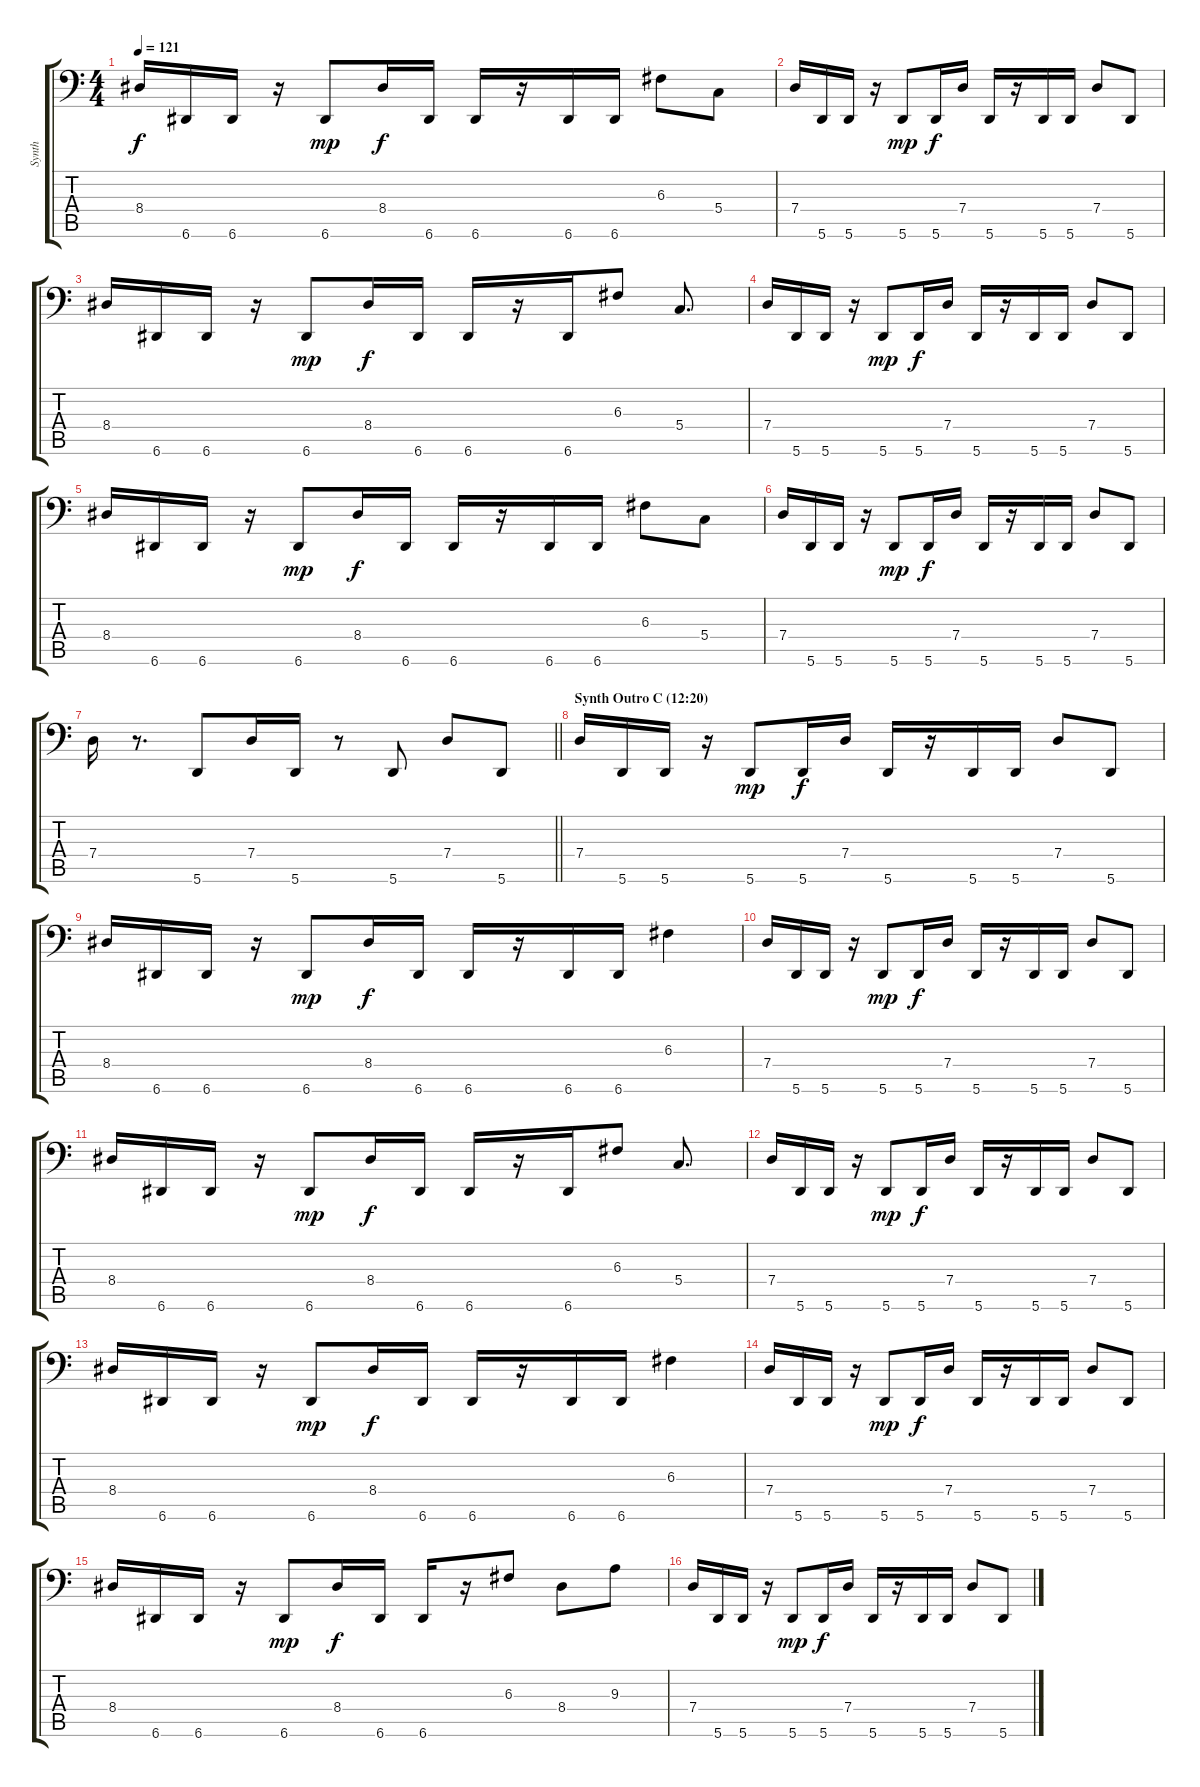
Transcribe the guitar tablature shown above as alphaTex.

\track ("Synth" "Synth") {instrument lead2sawtooth}
\staff {score tabs}
\tuning (A3 E3 C3 G2 D2 A1) {hide}
\ts (4 4)
\tempo 121
\clef f4
\ks c
8.4.16{dy f} 6.6.16 6.6.16 r.16 6.6.8{dy mp} 8.4.16{dy f} 6.6.16 6.6.16 r.16 6.6.16 6.6.16 6.3.8 5.4.8 |
7.4.16 5.6.16 5.6.16 r.16 5.6.8{dy mp} 5.6.16{dy f} 7.4.16 5.6.16 r.16 5.6.16 5.6.16 7.4.8 5.6.8 |
8.4.16 6.6.16 6.6.16 r.16 6.6.8{dy mp} 8.4.16{dy f} 6.6.16 6.6.16 r.16 6.6.16 6.3.8 5.4.8{d} |
7.4.16 5.6.16 5.6.16 r.16 5.6.8{dy mp} 5.6.16{dy f} 7.4.16 5.6.16 r.16 5.6.16 5.6.16 7.4.8 5.6.8 |
8.4.16 6.6.16 6.6.16 r.16 6.6.8{dy mp} 8.4.16{dy f} 6.6.16 6.6.16 r.16 6.6.16 6.6.16 6.3.8 5.4.8 |
7.4.16 5.6.16 5.6.16 r.16 5.6.8{dy mp} 5.6.16{dy f} 7.4.16 5.6.16 r.16 5.6.16 5.6.16 7.4.8 5.6.8 |
\barLineRight lightlight
7.4.16 r.8{d} 5.6.8 7.4.16 5.6.16 r.8 5.6.8 7.4.8 5.6.8 |
\section ("" "Synth Outro C (12:20)")
7.4.16 5.6.16 5.6.16 r.16 5.6.8{dy mp} 5.6.16{dy f} 7.4.16 5.6.16 r.16 5.6.16 5.6.16 7.4.8 5.6.8 |
8.4.16 6.6.16 6.6.16 r.16 6.6.8{dy mp} 8.4.16{dy f} 6.6.16 6.6.16 r.16 6.6.16 6.6.16 6.3.4 |
7.4.16 5.6.16 5.6.16 r.16 5.6.8{dy mp} 5.6.16{dy f} 7.4.16 5.6.16 r.16 5.6.16 5.6.16 7.4.8 5.6.8 |
8.4.16 6.6.16 6.6.16 r.16 6.6.8{dy mp} 8.4.16{dy f} 6.6.16 6.6.16 r.16 6.6.16 6.3.8 5.4.8{d} |
7.4.16 5.6.16 5.6.16 r.16 5.6.8{dy mp} 5.6.16{dy f} 7.4.16 5.6.16 r.16 5.6.16 5.6.16 7.4.8 5.6.8 |
8.4.16 6.6.16 6.6.16 r.16 6.6.8{dy mp} 8.4.16{dy f} 6.6.16 6.6.16 r.16 6.6.16 6.6.16 6.3.4 |
7.4.16 5.6.16 5.6.16 r.16 5.6.8{dy mp} 5.6.16{dy f} 7.4.16 5.6.16 r.16 5.6.16 5.6.16 7.4.8 5.6.8 |
8.4.16 6.6.16 6.6.16 r.16 6.6.8{dy mp} 8.4.16{dy f} 6.6.16 6.6.16 r.16 6.3.8 8.4.8 9.3.8 |
7.4.16 5.6.16 5.6.16 r.16 5.6.8{dy mp} 5.6.16{dy f} 7.4.16 5.6.16 r.16 5.6.16 5.6.16 7.4.8 5.6.8
